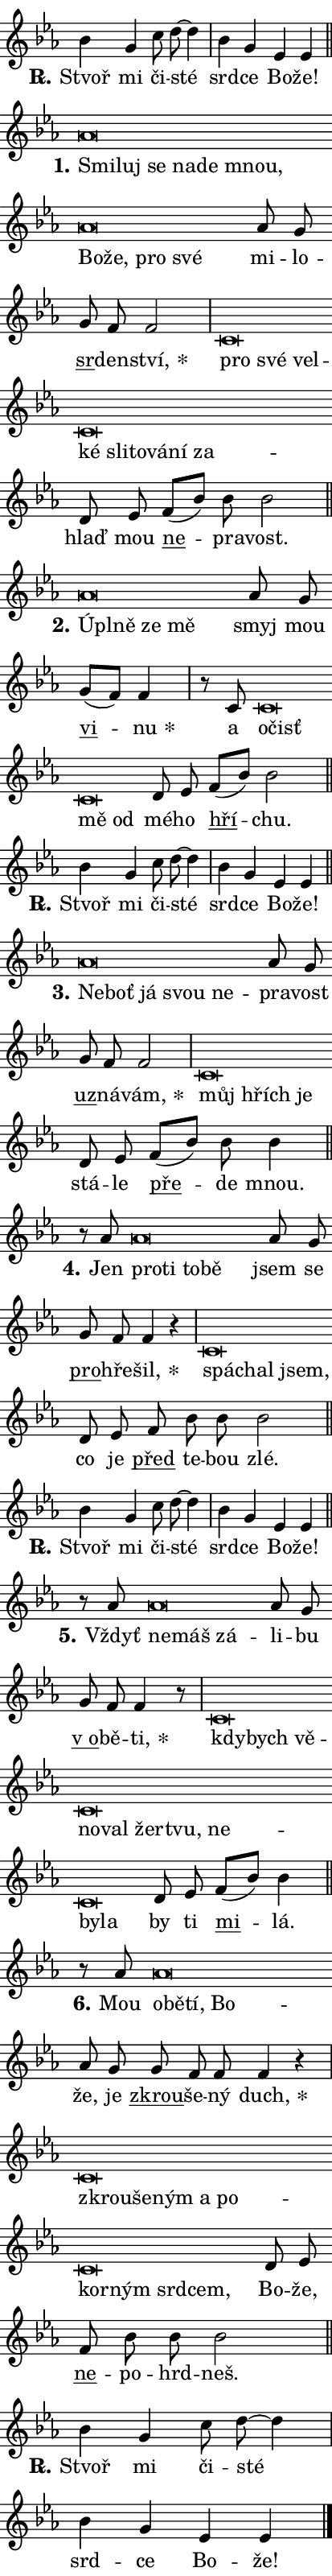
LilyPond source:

\version "2.22.1"
\header { tagline = "" }
\paper {
  indent = 0\cm
  top-margin = 0\cm
  right-margin = 0\cm
  bottom-margin = 0\cm
  left-margin = 0\cm
  paper-width = 7\cm
  page-breaking = #ly:one-page-breaking
  system-system-spacing.basic-distance = #11
  score-system-spacing.basic-distance = #11
  ragged-last = ##f
}


%% Author: Thomas Morley
%% https://lists.gnu.org/archive/html/lilypond-user/2020-05/msg00002.html
#(define (line-position grob)
"Returns position of @var[grob} in current system:
   @code{'start}, if at first time-step
   @code{'end}, if at last time-step
   @code{'middle} otherwise
"
  (let* ((col (ly:item-get-column grob))
         (ln (ly:grob-object col 'left-neighbor))
         (rn (ly:grob-object col 'right-neighbor))
         (col-to-check-left (if (ly:grob? ln) ln col))
         (col-to-check-right (if (ly:grob? rn) rn col))
         (break-dir-left
           (and
             (ly:grob-property col-to-check-left 'non-musical #f)
             (ly:item-break-dir col-to-check-left)))
         (break-dir-right
           (and
             (ly:grob-property col-to-check-right 'non-musical #f)
             (ly:item-break-dir col-to-check-right))))
        (cond ((eqv? 1 break-dir-left) 'start)
              ((eqv? -1 break-dir-right) 'end)
              (else 'middle))))

#(define (tranparent-at-line-position vctor)
  (lambda (grob)
  "Relying on @code{line-position} select the relevant enry from @var{vctor}.
Used to determine transparency,"
    (case (line-position grob)
      ((end) (not (vector-ref vctor 0)))
      ((middle) (not (vector-ref vctor 1)))
      ((start) (not (vector-ref vctor 2))))))

noteHeadBreakVisibility =
#(define-music-function (break-visibility)(vector?)
"Makes @code{NoteHead}s transparent relying on @var{break-visibility}"
#{
  \override NoteHead.transparent =
    #(tranparent-at-line-position break-visibility)
#})

#(define delete-ledgers-for-transparent-note-heads
  (lambda (grob)
    "Reads whether a @code{NoteHead} is transparent.
If so this @code{NoteHead} is removed from @code{'note-heads} from
@var{grob}, which is supposed to be @code{LedgerLineSpanner}.
As a result ledgers are not printed for this @code{NoteHead}"
    (let* ((nhds-array (ly:grob-object grob 'note-heads))
           (nhds-list
             (if (ly:grob-array? nhds-array)
                 (ly:grob-array->list nhds-array)
                 '()))
           ;; Relies on the transparent-property being done before
           ;; Staff.LedgerLineSpanner.after-line-breaking is executed.
           ;; This is fragile ...
           (to-keep
             (remove
               (lambda (nhd)
                 (ly:grob-property nhd 'transparent #f))
               nhds-list)))
      ;; TODO find a better method to iterate over grob-arrays, similiar
      ;; to filter/remove etc for lists
      ;; For now rebuilt from scratch
      (set! (ly:grob-object grob 'note-heads)  '())
      (for-each
        (lambda (nhd)
          (ly:pointer-group-interface::add-grob grob 'note-heads nhd))
        to-keep))))

hideNotes = {
  \noteHeadBreakVisibility #begin-of-line-visible
}
unHideNotes = {
  \noteHeadBreakVisibility #all-visible
}

% work-around for resetting accidentals
% https://lilypond.org/doc/v2.23/Documentation/notation/displaying-rhythms#unmetered-music
cadenzaMeasure = {
  \cadenzaOff
  \partial 1024 s1024
  \cadenzaOn
}

#(define-markup-command (accent layout props text) (markup?)
  "Underline accented syllable"
  (interpret-markup layout props
    #{\markup \override #'(offset . 4.3) \underline { #text }#}))

responsum = \markup \concat {
  "R" \hspace #-1.05 \path #0.1 #'((moveto 0 0.07) (lineto 0.9 0.8)) \hspace #0.05 "."
}

\layout {
    \context {
        \Staff
        \remove "Time_signature_engraver"
        \override LedgerLineSpanner.after-line-breaking = #delete-ledgers-for-transparent-note-heads
    }
    \context {
        \Voice {
            \override NoteHead.output-attributes = #'((class . "notehead"))
            \override Hairpin.height = #0.55
        }
    }
    \context {
        \Lyrics {
            \override StanzaNumber.output-attributes = #'((class . "stanzanumber"))
            \override LyricSpace.minimum-distance = #0.9
            \override LyricText.font-name = #"TeX Gyre Schola"
            \override LyricText.font-size = 1
            \override StanzaNumber.font-name = #"TeX Gyre Schola Bold"
            \override StanzaNumber.font-size = 1
        }
    }
}

% magnetic-lyrics.ily
%
%   written by
%     Jean Abou Samra <jean@abou-samra.fr>
%     Werner Lemberg <wl@gnu.org>
%
%   adapted by
%     Jiri Hon <jiri.hon@gmail.com>
%
% Version 2022-Apr-15

% https://www.mail-archive.com/lilypond-user@gnu.org/msg149350.html

#(define (Left_hyphen_pointer_engraver context)
   "Collect syllable-hyphen-syllable occurrences in lyrics and store
them in properties.  This engraver only looks to the left.  For
example, if the lyrics input is @code{foo -- bar}, it does the
following.

@itemize @bullet
@item
Set the @code{text} property of the @code{LyricHyphen} grob between
@q{foo} and @q{bar} to @code{foo}.

@item
Set the @code{left-hyphen} property of the @code{LyricText} grob with
text @q{foo} to the @code{LyricHyphen} grob between @q{foo} and
@q{bar}.
@end itemize

Use this auxiliary engraver in combination with the
@code{lyric-@/text::@/apply-@/magnetic-@/offset!} hook."
   (let ((hyphen #f)
         (text #f))
     (make-engraver
      (acknowledgers
       ((lyric-syllable-interface engraver grob source-engraver)
        (set! text grob)))
      (end-acknowledgers
       ((lyric-hyphen-interface engraver grob source-engraver)
        ;(when (not (grob::has-interface grob 'lyric-space-interface))
          (set! hyphen grob)));)
      ((stop-translation-timestep engraver)
       (when (and text hyphen)
         (ly:grob-set-object! text 'left-hyphen hyphen))
       (set! text #f)
       (set! hyphen #f)))))

#(define (lyric-text::apply-magnetic-offset! grob)
   "If the space between two syllables is less than the value in
property @code{LyricText@/.details@/.squash-threshold}, move the right
syllable to the left so that it gets concatenated with the left
syllable.

Use this function as a hook for
@code{LyricText@/.after-@/line-@/breaking} if the
@code{Left_@/hyphen_@/pointer_@/engraver} is active."
   (let ((hyphen (ly:grob-object grob 'left-hyphen #f)))
     (when hyphen
       (let ((left-text (ly:spanner-bound hyphen LEFT)))
         (when (grob::has-interface left-text 'lyric-syllable-interface)
           (let* ((common (ly:grob-common-refpoint grob left-text X))
                  (this-x-ext (ly:grob-extent grob common X))
                  (left-x-ext
                   (begin
                     ;; Trigger magnetism for left-text.
                     (ly:grob-property left-text 'after-line-breaking)
                     (ly:grob-extent left-text common X)))
                  ;; `delta` is the gap width between two syllables.
                  (delta (- (interval-start this-x-ext)
                            (interval-end left-x-ext)))
                  (details (ly:grob-property grob 'details))
                  (threshold (assoc-get 'squash-threshold details 0.2)))
             (when (< delta threshold)
               (let* (;; We have to manipulate the input text so that
                      ;; ligatures crossing syllable boundaries are not
                      ;; disabled.  For languages based on the Latin
                      ;; script this is essentially a beautification.
                      ;; However, for non-Western scripts it can be a
                      ;; necessity.
                      (lt (ly:grob-property left-text 'text))
                      (rt (ly:grob-property grob 'text))
                      (is-space (grob::has-interface hyphen 'lyric-space-interface))
                      (space (if is-space " " ""))
                      (space-markup (grob-interpret-markup grob " "))
                      (space-size (interval-length (ly:stencil-extent space-markup X)))
                      (extra-delta (if is-space space-size 0))
                      ;; Append new syllable.
                      (ltrt-space (if (and (string? lt) (string? rt))
                                (string-append lt space rt)
                                (make-concat-markup (list lt space rt))))
                      ;; Right-align `ltrt` to the right side.
                      (ltrt-space-markup (grob-interpret-markup
                               grob
                               (make-translate-markup
                                (cons (interval-length this-x-ext) 0)
                                (make-right-align-markup ltrt-space)))))
                 (begin
                   ;; Don't print `left-text`.
                   (ly:grob-set-property! left-text 'stencil #f)
                   ;; Set text and stencil (which holds all collected
                   ;; syllables so far) and shift it to the left.
                   (ly:grob-set-property! grob 'text ltrt-space)
                   (ly:grob-set-property! grob 'stencil ltrt-space-markup)
                   (ly:grob-translate-axis! grob (- (- delta extra-delta)) X))))))))))


#(define (lyric-hyphen::displace-bounds-first grob)
   ;; Make very sure this callback isn't triggered too early.
   (let ((left (ly:spanner-bound grob LEFT))
         (right (ly:spanner-bound grob RIGHT)))
     (ly:grob-property left 'after-line-breaking)
     (ly:grob-property right 'after-line-breaking)
     (ly:lyric-hyphen::print grob)))

squashThreshold = #0.4

\layout {
  \context {
    \Lyrics
    \consists #Left_hyphen_pointer_engraver
    \override LyricText.after-line-breaking =
      #lyric-text::apply-magnetic-offset!
    \override LyricHyphen.stencil = #lyric-hyphen::displace-bounds-first
    \override LyricText.details.squash-threshold = \squashThreshold
    \override LyricHyphen.minimum-distance = 0
    \override LyricHyphen.minimum-length = \squashThreshold
  }
}

squash = \override LyricText.details.squash-threshold = 9999
unSquash = \override LyricText.details.squash-threshold = \squashThreshold

left = \override LyricText.self-alignment-X = #LEFT
unLeft = \revert LyricText.self-alignment-X

starOffset = #(lambda (grob) 
                (let ((x_offset (ly:self-alignment-interface::aligned-on-x-parent grob)))
                  (if (= x_offset 0) 0 (+ x_offset 1.2))))

star = #(define-music-function (syllable)(string?)
"Append star separator at the end of a syllable"
#{
  \once \override LyricText.X-offset = #starOffset
  \lyricmode { \markup {
    #syllable
    \override #'((font-name . "TeX Gyre Schola Bold")) \hspace #0.2 \lower #0.65 \larger "*"
  } }
#})

starAccent = #(define-music-function (syllable)(string?)
"Append star separator at the end of a syllable and make accent"
#{
  \once \override LyricText.X-offset = #starOffset
  \lyricmode { \markup {
    \accent #syllable
    \override #'((font-name . "TeX Gyre Schola Bold")) \hspace #0.2 \lower #0.65 \larger "*"
  } }
#})

breath = #(define-music-function (syllable)(string?)
"Append breathing indicator at the end of a syllable"
#{
  \lyricmode { \markup { #syllable "+" } }
#})

optionalBreath = #(define-music-function (syllable)(string?)
"Append optional breathing indicator at the end of a syllable"
#{
  \lyricmode { \markup { #syllable "(+)" } }
#})


\score {
    <<
        \new Voice = "melody" { \cadenzaOn \key es \major \relative { bes'4 g c8 d8~ d4 \cadenzaMeasure \bar "|" bes4 g \bar "" es es \cadenzaMeasure \bar "||" \break }
\relative { as'\breve*1/16 \hideNotes \breve*1/16 \bar "" \breve*1/16 \bar "" \breve*1/16 \bar "" \breve*1/16 \bar "" \breve*1/16 \bar "" \breve*1/16 \bar "" \breve*1/16 \bar "" \breve*1/16 \breve*1/16 \bar "" \unHideNotes as8 g \bar "" g f f2 \cadenzaMeasure \bar "|" c\breve*1/16 \hideNotes \breve*1/16 \bar "" \breve*1/16 \bar "" \breve*1/16 \bar "" \breve*1/16 \bar "" \breve*1/16 \bar "" \breve*1/16 \bar "" \breve*1/16 \breve*1/16 \bar "" \unHideNotes d8 es \bar "" f[( bes)] bes bes2 \cadenzaMeasure \bar "||" \break }
\relative { as'\breve*1/16 \hideNotes \breve*1/16 \bar "" \breve*1/16 \breve*1/16 \bar "" \unHideNotes as8 g \bar "" g[( f)] f4 \cadenzaMeasure \bar "|" r8 c c\breve*1/16 \hideNotes \breve*1/16 \bar "" \breve*1/16 \breve*1/16 \bar "" \unHideNotes d8 es \bar "" f[( bes)] bes2 \cadenzaMeasure \bar "||" \break }
\relative { bes'4 g c8 d8~ d4 \cadenzaMeasure \bar "|" bes4 g \bar "" es es \cadenzaMeasure \bar "||" \break }
\relative { as'\breve*1/16 \hideNotes \breve*1/16 \bar "" \breve*1/16 \bar "" \breve*1/16 \breve*1/16 \bar "" \unHideNotes as8 g \bar "" g f f2 \cadenzaMeasure \bar "|" c\breve*1/16 \hideNotes \breve*1/16 \breve*1/16 \bar "" \unHideNotes d8 es \bar "" f[( bes)] bes bes4 \cadenzaMeasure \bar "||" \break }
\relative { r8 as' as\breve*1/16 \hideNotes \breve*1/16 \bar "" \breve*1/16 \breve*1/16 \bar "" \unHideNotes as8 g \bar "" g f f4 r \cadenzaMeasure \bar "|" c\breve*1/16 \hideNotes \breve*1/16 \breve*1/16 \bar "" \unHideNotes d8 es \bar "" f bes bes bes2 \cadenzaMeasure \bar "||" \break }
\relative { bes'4 g c8 d8~ d4 \cadenzaMeasure \bar "|" bes4 g \bar "" es es \cadenzaMeasure \bar "||" \break }
\relative { r8 as' as\breve*1/16 \hideNotes \breve*1/16 \breve*1/16 \bar "" \unHideNotes as8 g \bar "" g f f4 r8 \cadenzaMeasure \bar "|" c\breve*1/16 \hideNotes \breve*1/16 \bar "" \breve*1/16 \bar "" \breve*1/16 \bar "" \breve*1/16 \bar "" \breve*1/16 \bar "" \breve*1/16 \bar "" \breve*1/16 \bar "" \breve*1/16 \breve*1/16 \bar "" \unHideNotes d8 es \bar "" f[( bes)] bes4 \cadenzaMeasure \bar "||" \break }
\relative { r8 as' as\breve*1/16 \hideNotes \breve*1/16 \bar "" \breve*1/16 \breve*1/16 \bar "" \unHideNotes as8 g \bar "" g f f f4 r \cadenzaMeasure \bar "|" c\breve*1/16 \hideNotes \breve*1/16 \bar "" \breve*1/16 \bar "" \breve*1/16 \bar "" \breve*1/16 \bar "" \breve*1/16 \bar "" \breve*1/16 \bar "" \breve*1/16 \breve*1/16 \bar "" \unHideNotes d8 es \bar "" f bes bes bes2 \cadenzaMeasure \bar "||" \break }
\relative { bes'4 g c8 d8~ d4 \cadenzaMeasure \bar "|" bes4 g \bar "" es es \cadenzaMeasure \bar "||" \break } \bar "|." }
        \new Lyrics \lyricsto "melody" { \lyricmode { \set stanza = \responsum
Stvoř mi či -- sté srd -- ce Bo -- že!
\set stanza = "1."
\left Smi -- \squash luj se na -- de mnou, Bo -- že, pro své \unLeft \unSquash mi -- lo -- \markup \accent sr -- den -- \star ství, \left pro \squash své vel -- ké sli -- to -- vá -- ní za -- \unLeft \unSquash hlaď mou \markup \accent ne -- pra -- vost.
\set stanza = "2."
\left Úpl -- \squash ně ze mě \unLeft \unSquash smyj mou \markup \accent vi -- \star nu a \left o -- \squash čisť mě od \unLeft \unSquash mé -- ho \markup \accent hří -- chu.
\set stanza = \responsum
Stvoř mi či -- sté srd -- ce Bo -- že!
\set stanza = "3."
\left Ne -- \squash boť já svou ne -- \unLeft \unSquash pra -- vost \markup \accent uz -- ná -- \star vám, \left můj \squash hřích je \unLeft \unSquash stá -- le \markup \accent pře -- de mnou.
\set stanza = "4."
Jen \left pro -- \squash ti to -- bě \unLeft \unSquash jsem se \markup \accent pro -- hře -- \star šil, \left spá -- \squash chal jsem, \unLeft \unSquash co je \markup \accent před te -- bou zlé.
\set stanza = \responsum
Stvoř mi či -- sté srd -- ce Bo -- že!
\set stanza = "5."
Vždyť \left ne -- \squash máš zá -- \unLeft \unSquash li -- bu \markup \accent "v o" -- bě -- \star ti, \left kdy -- \squash bych vě -- no -- val žer -- tvu, ne -- by -- la \unLeft \unSquash by ti \markup \accent mi -- lá.
\set stanza = "6."
Mou \left o -- \squash bě -- tí, Bo -- \unLeft \unSquash že, je \markup \accent zkrou -- še -- ný \star duch, \left zkrou -- \squash še -- ným a po -- kor -- ným srd -- cem, \unLeft \unSquash Bo -- že, \markup \accent ne -- po -- hrd -- neš.
\set stanza = \responsum
Stvoř mi či -- sté srd -- ce Bo -- že! } }
    >>
    \layout {}
}
